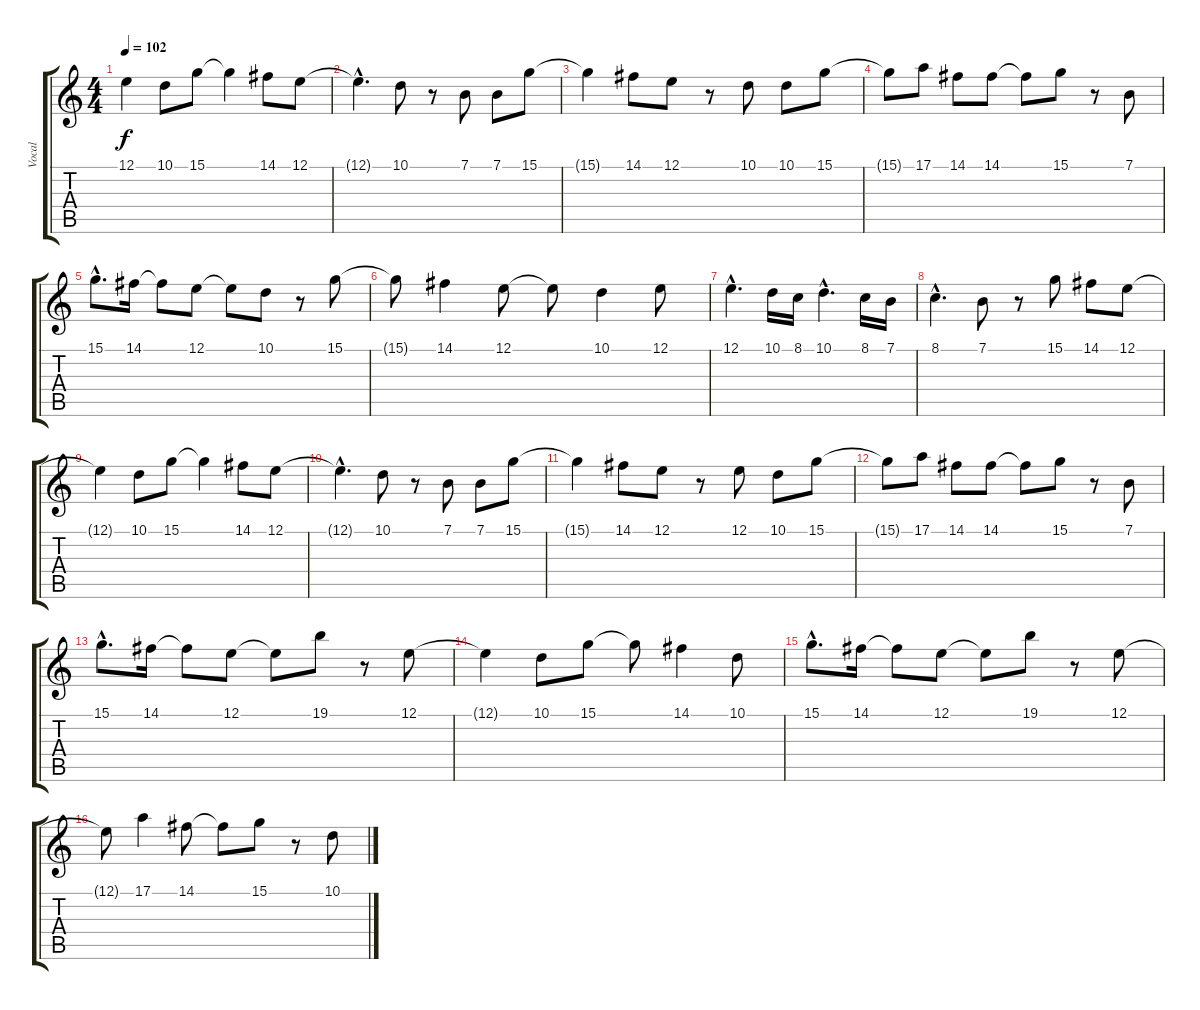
\track ("Vocal" "Vocal") {instrument pad6metallic}
\staff {score tabs}
\tuning (E4 B3 G3 D3 A2 E2) {hide}
\ts (4 4)
\tempo 102
\clef g2
\ks c
12.1{t}.4{dy f} 10.1.8 15.1.8 15.1{t}.4 14.1.8 12.1.8 |
12.1{hac t}.4{d} 10.1.8 r.8 7.1.8 7.1.8 15.1.8 |
15.1{t}.4 14.1.8 12.1.8 r.8 10.1.8 10.1.8 15.1.8 |
15.1{t}.8 17.1.8 14.1.8 14.1.8 14.1{t}.8 15.1.8 r.8 7.1.8 |
15.1{hac}.8{d} 14.1.16 14.1{t}.8 12.1.8 12.1{t}.8 10.1.8 r.8 15.1.8 |
15.1{t}.8 14.1.4 12.1.8 12.1{t}.8 10.1.4 12.1.8 |
12.1{hac}.4{d} 10.1.16 8.1.16 10.1{hac}.4{d} 8.1.16 7.1.16 |
8.1{hac}.4{d} 7.1.8 r.8 15.1.8 14.1.8 12.1.8 |
12.1{t}.4 10.1.8 15.1.8 15.1{t}.4 14.1.8 12.1.8 |
12.1{hac t}.4{d} 10.1.8 r.8 7.1.8 7.1.8 15.1.8 |
15.1{t}.4 14.1.8 12.1.8 r.8 12.1.8 10.1.8 15.1.8 |
15.1{t}.8 17.1.8 14.1.8 14.1.8 14.1{t}.8 15.1.8 r.8 7.1.8 |
15.1{hac}.8{d} 14.1.16 14.1{t}.8 12.1.8 12.1{t}.8 19.1.8 r.8 12.1.8 |
12.1{t}.4 10.1.8 15.1.8 15.1{t}.8 14.1.4 10.1.8 |
15.1{hac}.8{d} 14.1.16 14.1{t}.8 12.1.8 12.1{t}.8 19.1.8 r.8 12.1.8 |
12.1{t}.8 17.1.4 14.1.8 14.1{t}.8 15.1.8 r.8 10.1.8
